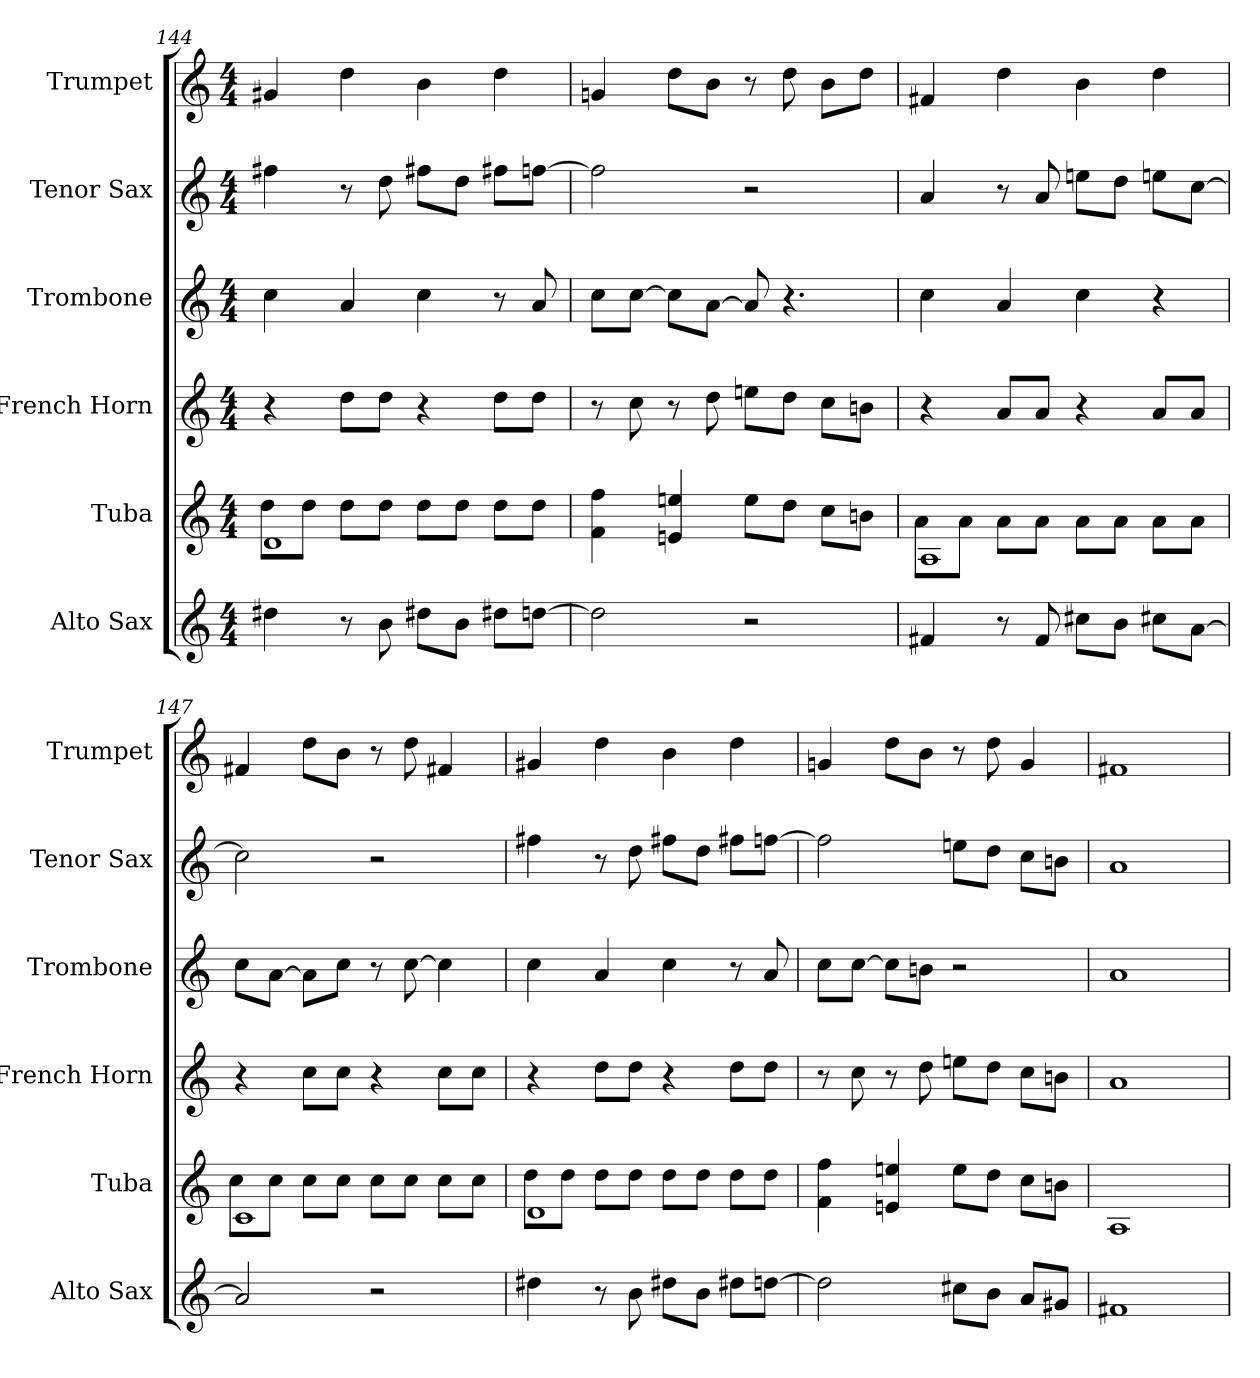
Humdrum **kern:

**kern	**kern	**kern	**kern	**kern	**kern
*part6	*part5	*part4	*part3	*part2	*part1
*staff6	*staff5	*staff4	*staff3	*staff2	*staff1
*I"Alto Sax	*I"Tuba	*I"French Horn	*I"Trombone	*I"Tenor Sax	*I"Trumpet
*I'Alto Sax	*I'Tuba	*I'French Horn	*I'Trombone	*I'Tenor Sax	*I'Trumpet
*clefG2	*clefG2	*clefG2	*clefG2	*clefG2	*clefG2
*ITrd5c9	*ITrd15c26	*ITrd8c14	*ITrd8c14	*ITrd8c14	*ITrd1c2
*M4/4	*M4/4	*M4/4	*M4/4	*M4/4	*M4/4
=144	=144	=144	=144	=144	=144
*	*^	*	*	*	*
4f#X	1DD	8DL	4r	4c	4f#X	4f#X
.	.	8DJ	.	.	.	.
8r	.	8DL	8dL	4A	8r	4cc
8d	.	8DJ	8dJ	.	8d	.
8f#XL	.	8DL	4r	4c	8f#XL	4a
8dJ	.	8DJ	.	.	8dJ	.
8f#XL	.	8DL	8dL	8r	8f#XL	4cc
[8fnJ	.	8DJ	8dJ	8A	[8fnJ	.
*	*v	*v	*	*	*	*
=145	=145	=145	=145	=145	=145
2f]	4FF 4F	8r	8cL	2f]	4fn
.	.	8c	[8cJ	.	.
.	4EEn 4En	8r	8cL]	.	8ccL
.	.	8d	[8AJ	.	8aJ
2r	8EL	8enL	8A]	2r	8r
.	8DJ	8dJ	4.r	.	8cc
.	8CL	8cL	.	.	8aL
.	8BBnJ	8BnJ	.	.	8ccJ
=146	=146	=146	=146	=146	=146
*	*^	*	*	*	*
4An	1AAA	8AAL	4r	4c	4A	4en
.	.	8AAJ	.	.	.	.
8r	.	8AAL	8AL	4A	8r	4cc
8A	.	8AAJ	8AJ	.	8A	.
8enL	.	8AAL	4r	4c	8enL	4a
8dJ	.	8AAJ	.	.	8dJ	.
8enL	.	8AAL	8AL	4r	8enL	4cc
[8cJ	.	8AAJ	8AJ	.	[8cJ	.
=147	=147	=147	=147	=147	=147	=147
2c]	1CC	8CL	4r	8cL	2c]	4en
.	.	8CJ	.	[8AJ	.	.
.	.	8CL	8cL	8AL]	.	8ccL
.	.	8CJ	8cJ	8cJ	.	8aJ
2r	.	8CL	4r	8r	2r	8r
.	.	8CJ	.	[8c	.	8cc
.	.	8CL	8cL	4c]	.	4en
.	.	8CJ	8cJ	.	.	.
=148	=148	=148	=148	=148	=148	=148
4f#X	1DD	8DL	4r	4c	4f#X	4f#X
.	.	8DJ	.	.	.	.
8r	.	8DL	8dL	4A	8r	4cc
8d	.	8DJ	8dJ	.	8d	.
8f#XL	.	8DL	4r	4c	8f#XL	4a
8dJ	.	8DJ	.	.	8dJ	.
8f#XL	.	8DL	8dL	8r	8f#XL	4cc
[8fnJ	.	8DJ	8dJ	8A	[8fnJ	.
*	*v	*v	*	*	*	*
=149	=149	=149	=149	=149	=149
2f]	4FF 4F	8r	8cL	2f]	4fn
.	.	8c	[8cJ	.	.
.	4EEn 4En	8r	8cL]	.	8ccL
.	.	8d	8BnJ	.	8aJ
8enL	8EL	8enL	2r	8enL	8r
8dJ	8DJ	8dJ	.	8dJ	8cc
8cL	8CL	8cL	.	8cL	4f
8BnJ	8BBnJ	8BnJ	.	8BnJ	.
=150	=150	=150	=150	=150	=150
1An	1AAA	1A	1A	1A	1en
=	=	=	=	=	=
*-	*-	*-	*-	*-	*-
